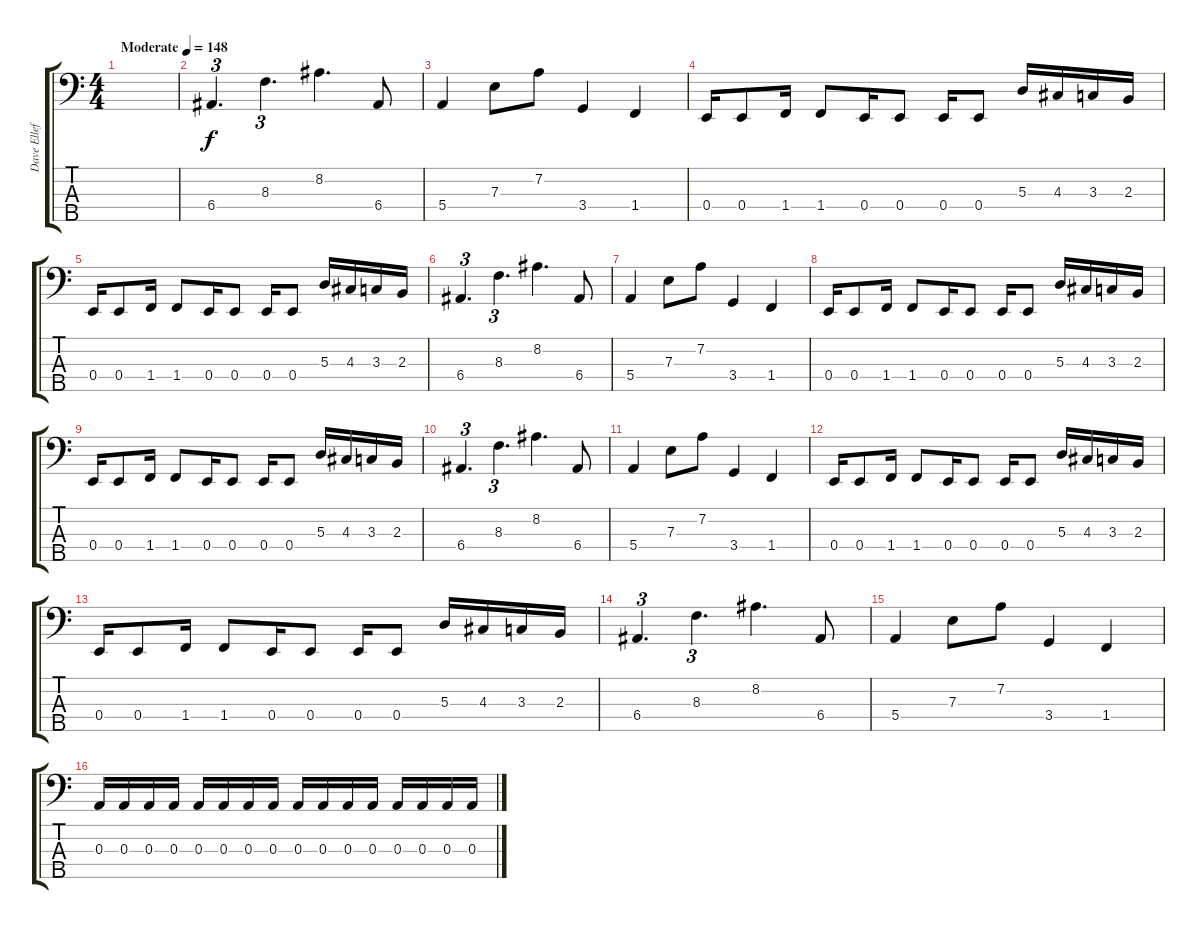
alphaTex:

\track ("Dave Ellefson" "Dave Ellef") {instrument electricbasspick}
\staff {score tabs}
\tuning (G2 D2 A1 E1 B0) {hide}
\ts (4 4)
\tempo (148 "Moderate")
\clef f4
\ks c
|
6.4.4{d tu (3 2)} 8.3.4{d tu (3 2)} 8.2.4{d} 6.4.8 |
5.4.4 7.3.8 7.2.8 3.4.4 1.4.4 |
0.4.16 0.4.8 1.4.16 1.4.8 0.4.16 0.4.8 0.4.16 0.4.8 5.3.16 4.3.16 3.3.16 2.3.16 |
0.4.16 0.4.8 1.4.16 1.4.8 0.4.16 0.4.8 0.4.16 0.4.8 5.3.16 4.3.16 3.3.16 2.3.16 |
6.4.4{d tu (3 2)} 8.3.4{d tu (3 2)} 8.2.4{d} 6.4.8 |
5.4.4 7.3.8 7.2.8 3.4.4 1.4.4 |
0.4.16 0.4.8 1.4.16 1.4.8 0.4.16 0.4.8 0.4.16 0.4.8 5.3.16 4.3.16 3.3.16 2.3.16 |
0.4.16 0.4.8 1.4.16 1.4.8 0.4.16 0.4.8 0.4.16 0.4.8 5.3.16 4.3.16 3.3.16 2.3.16 |
6.4.4{d tu (3 2)} 8.3.4{d tu (3 2)} 8.2.4{d} 6.4.8 |
5.4.4 7.3.8 7.2.8 3.4.4 1.4.4 |
0.4.16 0.4.8 1.4.16 1.4.8 0.4.16 0.4.8 0.4.16 0.4.8 5.3.16 4.3.16 3.3.16 2.3.16 |
0.4.16 0.4.8 1.4.16 1.4.8 0.4.16 0.4.8 0.4.16 0.4.8 5.3.16 4.3.16 3.3.16 2.3.16 |
6.4.4{d tu (3 2)} 8.3.4{d tu (3 2)} 8.2.4{d} 6.4.8 |
5.4.4 7.3.8 7.2.8 3.4.4 1.4.4 |
0.3.16 0.3.16 0.3.16 0.3.16 0.3.16 0.3.16 0.3.16 0.3.16 0.3.16 0.3.16 0.3.16 0.3.16 0.3.16 0.3.16 0.3.16 0.3.16
